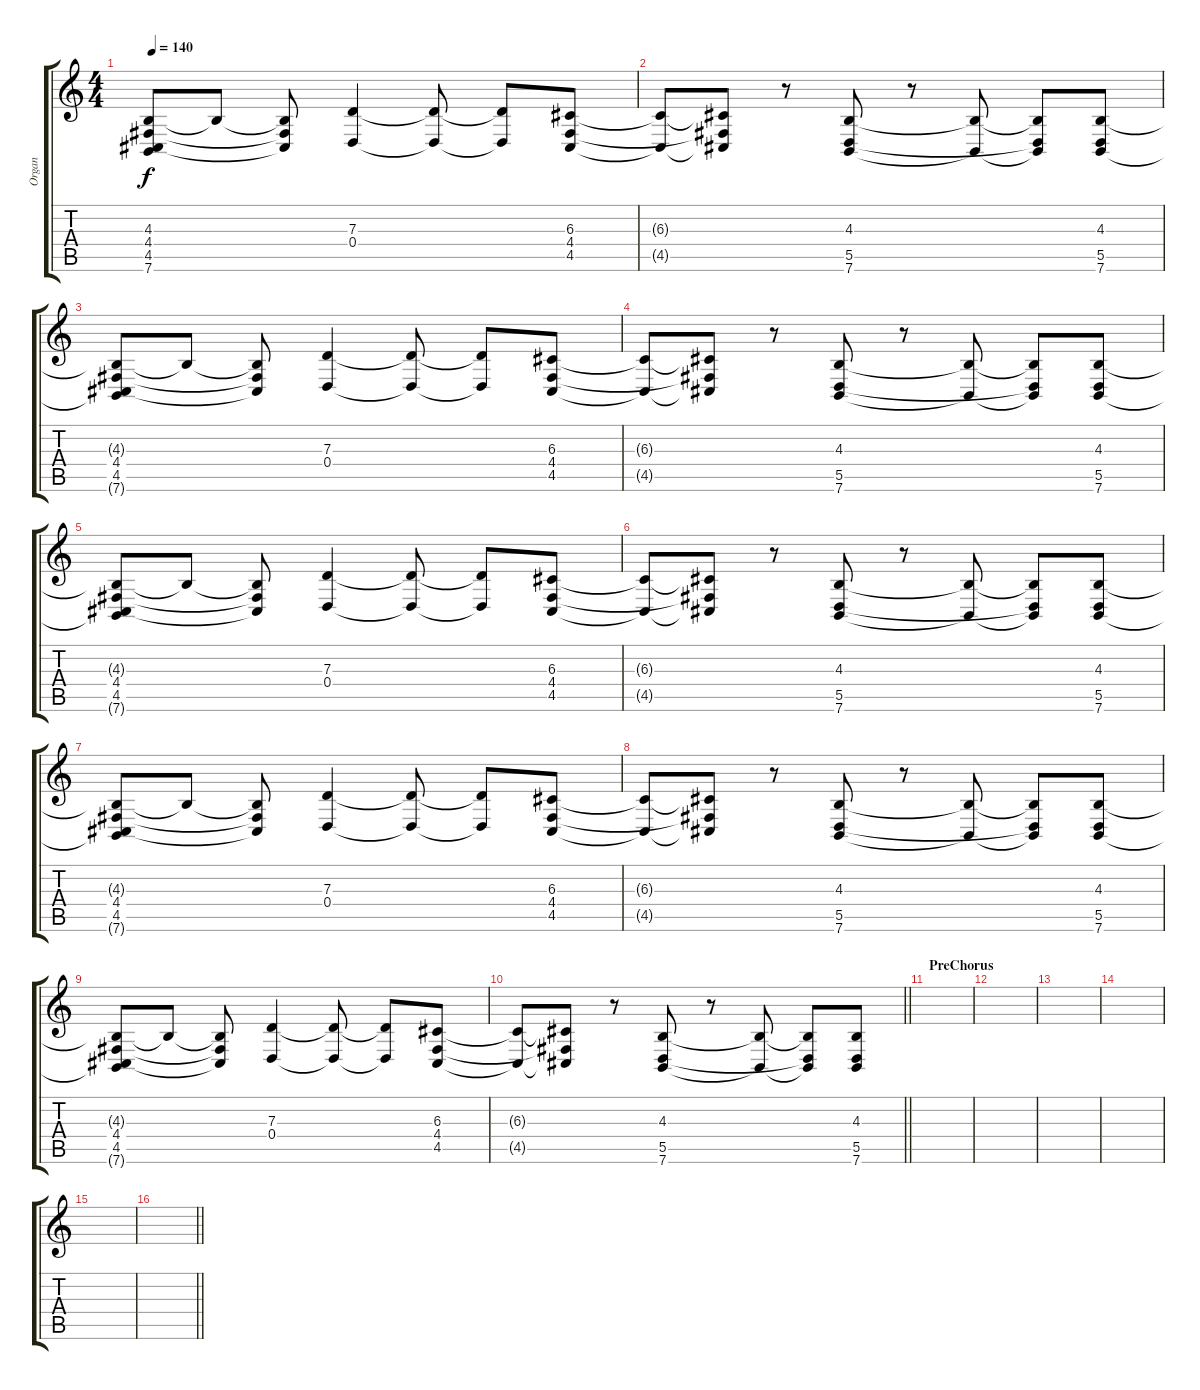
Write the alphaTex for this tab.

\track ("Organ" "Organ") {instrument rockorgan}
\staff {score tabs}
\tuning (E4 B3 G3 D3 A2 E2) {hide}
\ts (4 4)
\tempo 140
\clef g2
\ks c
(4.3{t} 4.4 4.5 7.6{t}).8{dy f} 4.3{t}.8 (4.3{t} 4.4{t} 4.5{t}).8 (7.3 0.4).4 (7.3{t} 0.4{t}).8 (7.3{t} 0.4{t}).8 (6.3 4.4 4.5).8 |
(6.3{t} 4.5{t}).8 (6.3{t} 4.4{t} 4.5{t}).8 r.8 (4.3 5.5 7.6).8 r.8 (4.3{t} 7.6{t}).8 (4.3{t} 5.5{t} 7.6{t}).8 (4.3 5.5 7.6).8 |
(4.3{t} 4.4 4.5 7.6{t}).8 4.3{t}.8 (4.3{t} 4.4{t} 4.5{t}).8 (7.3 0.4).4 (7.3{t} 0.4{t}).8 (7.3{t} 0.4{t}).8 (6.3 4.4 4.5).8 |
(6.3{t} 4.5{t}).8 (6.3{t} 4.4{t} 4.5{t}).8 r.8 (4.3 5.5 7.6).8 r.8 (4.3{t} 7.6{t}).8 (4.3{t} 5.5{t} 7.6{t}).8 (4.3 5.5 7.6).8 |
(4.3{t} 4.4 4.5 7.6{t}).8 4.3{t}.8 (4.3{t} 4.4{t} 4.5{t}).8 (7.3 0.4).4 (7.3{t} 0.4{t}).8 (7.3{t} 0.4{t}).8 (6.3 4.4 4.5).8 |
(6.3{t} 4.5{t}).8 (6.3{t} 4.4{t} 4.5{t}).8 r.8 (4.3 5.5 7.6).8 r.8 (4.3{t} 7.6{t}).8 (4.3{t} 5.5{t} 7.6{t}).8 (4.3 5.5 7.6).8 |
(4.3{t} 4.4 4.5 7.6{t}).8 4.3{t}.8 (4.3{t} 4.4{t} 4.5{t}).8 (7.3 0.4).4 (7.3{t} 0.4{t}).8 (7.3{t} 0.4{t}).8 (6.3 4.4 4.5).8 |
(6.3{t} 4.5{t}).8 (6.3{t} 4.4{t} 4.5{t}).8 r.8 (4.3 5.5 7.6).8 r.8 (4.3{t} 7.6{t}).8 (4.3{t} 5.5{t} 7.6{t}).8 (4.3 5.5 7.6).8 |
(4.3{t} 4.4 4.5 7.6{t}).8 4.3{t}.8 (4.3{t} 4.4{t} 4.5{t}).8 (7.3 0.4).4 (7.3{t} 0.4{t}).8 (7.3{t} 0.4{t}).8 (6.3 4.4 4.5).8 |
\barLineRight lightlight
(6.3{t} 4.5{t}).8 (6.3{t} 4.4{t} 4.5{t}).8 r.8 (4.3 5.5 7.6).8 r.8 (4.3{t} 7.6{t}).8 (4.3{t} 5.5{t} 7.6{t}).8 (4.3 5.5 7.6).8 |
\section ("" "PreChorus")
|
|
|
|
|
\barLineRight lightlight
